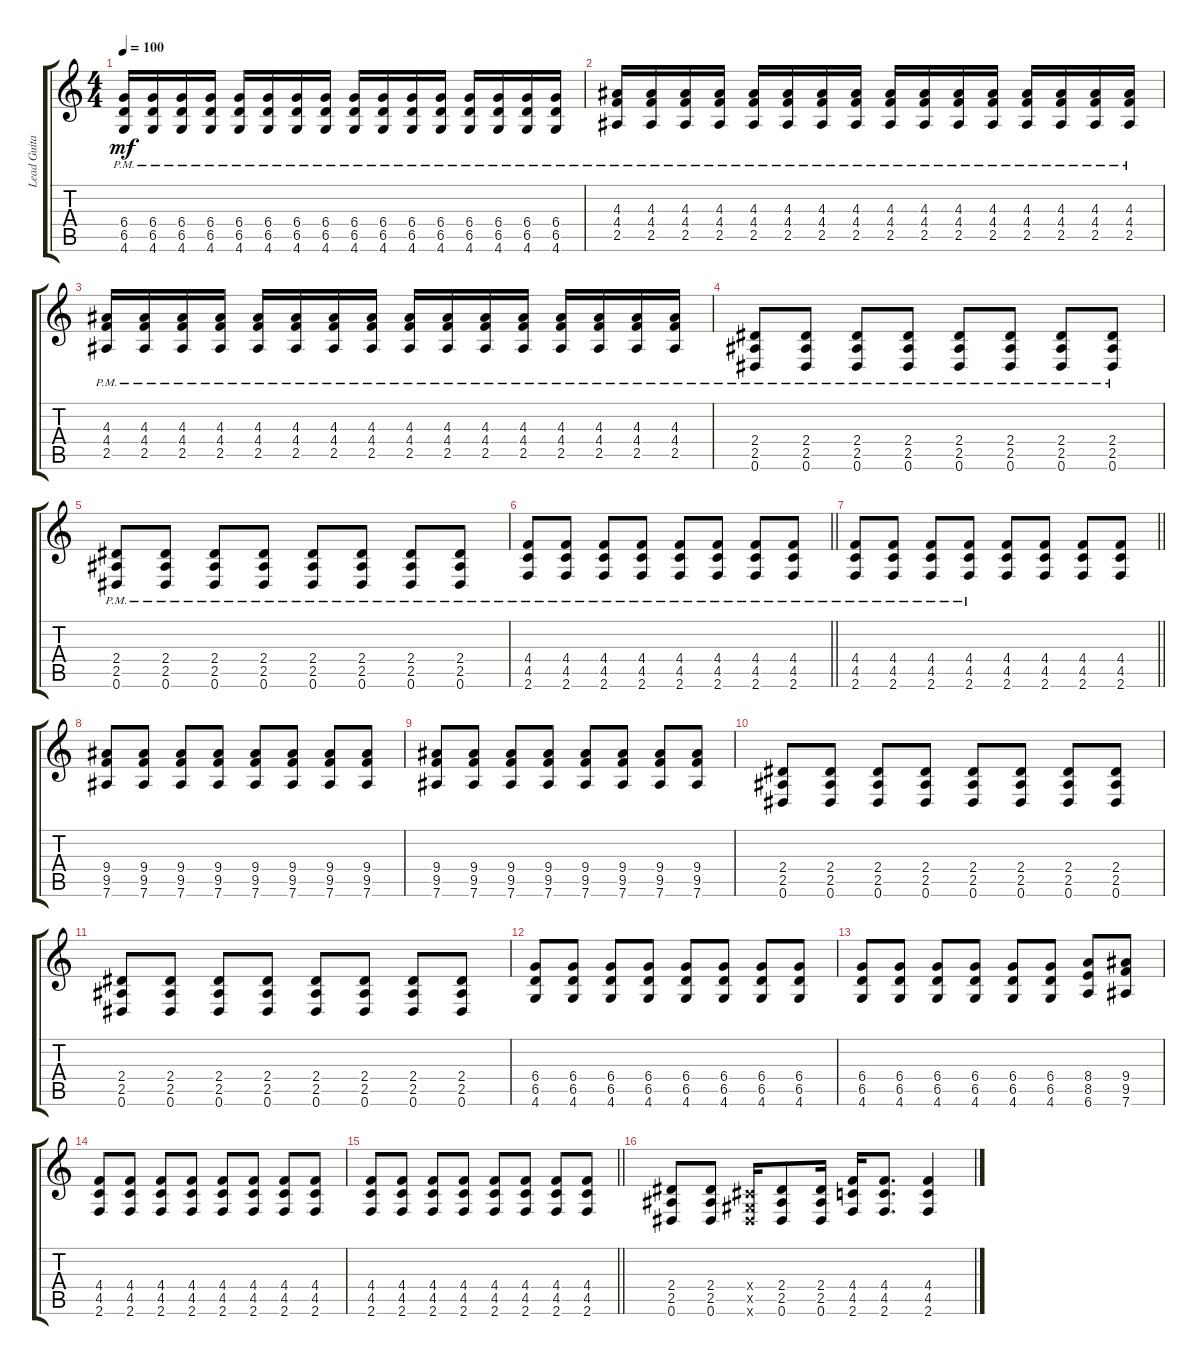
\track ("Lead Guitar" "Lead Guita") {instrument distortionguitar}
\staff {score tabs}
\tuning (Eb4 Bb3 Gb3 Db3 Ab2 Eb2) {hide}
\ts (4 4)
\tempo 100
\clef g2
\ks c
(6.4{pm} 6.5{pm} 4.6{pm}).16{dy mf} (6.4{pm} 6.5{pm} 4.6{pm}).16 (6.4{pm} 6.5{pm} 4.6{pm}).16 (6.4{pm} 6.5{pm} 4.6{pm}).16 (6.4{pm} 6.5{pm} 4.6{pm}).16 (6.4{pm} 6.5{pm} 4.6{pm}).16 (6.4{pm} 6.5{pm} 4.6{pm}).16 (6.4{pm} 6.5{pm} 4.6{pm}).16 (6.4{pm} 6.5{pm} 4.6{pm}).16 (6.4{pm} 6.5{pm} 4.6{pm}).16 (6.4{pm} 6.5{pm} 4.6{pm}).16 (6.4{pm} 6.5{pm} 4.6{pm}).16 (6.4{pm} 6.5{pm} 4.6{pm}).16 (6.4{pm} 6.5{pm} 4.6{pm}).16 (6.4{pm} 6.5{pm} 4.6{pm}).16 (6.4{pm} 6.5{pm} 4.6{pm}).16 |
(4.3{pm} 4.4{pm} 2.5{pm}).16 (4.3{pm} 4.4{pm} 2.5{pm}).16 (4.3{pm} 4.4{pm} 2.5{pm}).16 (4.3{pm} 4.4{pm} 2.5{pm}).16 (4.3{pm} 4.4{pm} 2.5{pm}).16 (4.3{pm} 4.4{pm} 2.5{pm}).16 (4.3{pm} 4.4{pm} 2.5{pm}).16 (4.3{pm} 4.4{pm} 2.5{pm}).16 (4.3{pm} 4.4{pm} 2.5{pm}).16 (4.3{pm} 4.4{pm} 2.5{pm}).16 (4.3{pm} 4.4{pm} 2.5{pm}).16 (4.3{pm} 4.4{pm} 2.5{pm}).16 (4.3{pm} 4.4{pm} 2.5{pm}).16 (4.3{pm} 4.4{pm} 2.5{pm}).16 (4.3{pm} 4.4{pm} 2.5{pm}).16 (4.3{pm} 4.4{pm} 2.5{pm}).16 |
(4.3{pm} 4.4{pm} 2.5{pm}).16 (4.3{pm} 4.4{pm} 2.5{pm}).16 (4.3{pm} 4.4{pm} 2.5{pm}).16 (4.3{pm} 4.4{pm} 2.5{pm}).16 (4.3{pm} 4.4{pm} 2.5{pm}).16 (4.3{pm} 4.4{pm} 2.5{pm}).16 (4.3{pm} 4.4{pm} 2.5{pm}).16 (4.3{pm} 4.4{pm} 2.5{pm}).16 (4.3{pm} 4.4{pm} 2.5{pm}).16 (4.3{pm} 4.4{pm} 2.5{pm}).16 (4.3{pm} 4.4{pm} 2.5{pm}).16 (4.3{pm} 4.4{pm} 2.5{pm}).16 (4.3{pm} 4.4{pm} 2.5{pm}).16 (4.3{pm} 4.4{pm} 2.5{pm}).16 (4.3{pm} 4.4{pm} 2.5{pm}).16 (4.3{pm} 4.4{pm} 2.5{pm}).16 |
(2.4{pm} 2.5{pm} 0.6{pm}).8 (2.4{pm} 2.5{pm} 0.6{pm}).8 (2.4{pm} 2.5{pm} 0.6{pm}).8 (2.4{pm} 2.5{pm} 0.6{pm}).8 (2.4{pm} 2.5{pm} 0.6{pm}).8 (2.4{pm} 2.5{pm} 0.6{pm}).8 (2.4{pm} 2.5{pm} 0.6{pm}).8 (2.4{pm} 2.5{pm} 0.6{pm}).8 |
(2.4{pm} 2.5{pm} 0.6{pm}).8 (2.4{pm} 2.5{pm} 0.6{pm}).8 (2.4{pm} 2.5{pm} 0.6{pm}).8 (2.4{pm} 2.5{pm} 0.6{pm}).8 (2.4{pm} 2.5{pm} 0.6{pm}).8 (2.4{pm} 2.5{pm} 0.6{pm}).8 (2.4{pm} 2.5{pm} 0.6{pm}).8 (2.4{pm} 2.5{pm} 0.6{pm}).8 |
\barLineRight lightlight
(4.4{pm} 4.5{pm} 2.6{pm}).8 (4.4{pm} 4.5{pm} 2.6{pm}).8 (4.4{pm} 4.5{pm} 2.6{pm}).8 (4.4{pm} 4.5{pm} 2.6{pm}).8 (4.4{pm} 4.5{pm} 2.6{pm}).8 (4.4{pm} 4.5{pm} 2.6{pm}).8 (4.4{pm} 4.5{pm} 2.6{pm}).8 (4.4{pm} 4.5{pm} 2.6{pm}).8 |
\barLineRight lightlight
(4.4{pm} 4.5{pm} 2.6{pm}).8 (4.4{pm} 4.5{pm} 2.6{pm}).8 (4.4{pm} 4.5{pm} 2.6{pm}).8 (4.4{pm} 4.5{pm} 2.6{pm}).8 (4.4 4.5 2.6).8 (4.4 4.5 2.6).8 (4.4 4.5 2.6).8 (4.4 4.5 2.6).8 |
(9.4 9.5 7.6).8 (9.4 9.5 7.6).8 (9.4 9.5 7.6).8 (9.4 9.5 7.6).8 (9.4 9.5 7.6).8 (9.4 9.5 7.6).8 (9.4 9.5 7.6).8 (9.4 9.5 7.6).8 |
(9.4 9.5 7.6).8 (9.4 9.5 7.6).8 (9.4 9.5 7.6).8 (9.4 9.5 7.6).8 (9.4 9.5 7.6).8 (9.4 9.5 7.6).8 (9.4 9.5 7.6).8 (9.4 9.5 7.6).8 |
(2.4 2.5 0.6).8 (2.4 2.5 0.6).8 (2.4 2.5 0.6).8 (2.4 2.5 0.6).8 (2.4 2.5 0.6).8 (2.4 2.5 0.6).8 (2.4 2.5 0.6).8 (2.4 2.5 0.6).8 |
(2.4 2.5 0.6).8 (2.4 2.5 0.6).8 (2.4 2.5 0.6).8 (2.4 2.5 0.6).8 (2.4 2.5 0.6).8 (2.4 2.5 0.6).8 (2.4 2.5 0.6).8 (2.4 2.5 0.6).8 |
(6.4 6.5 4.6).8 (6.4 6.5 4.6).8 (6.4 6.5 4.6).8 (6.4 6.5 4.6).8 (6.4 6.5 4.6).8 (6.4 6.5 4.6).8 (6.4 6.5 4.6).8 (6.4 6.5 4.6).8 |
(6.4 6.5 4.6).8 (6.4 6.5 4.6).8 (6.4 6.5 4.6).8 (6.4 6.5 4.6).8 (6.4 6.5 4.6).8 (6.4 6.5 4.6).8 (8.4 8.5 6.6).8 (9.4 9.5 7.6).8 |
(4.4 4.5 2.6).8 (4.4 4.5 2.6).8 (4.4 4.5 2.6).8 (4.4 4.5 2.6).8 (4.4 4.5 2.6).8 (4.4 4.5 2.6).8 (4.4 4.5 2.6).8 (4.4 4.5 2.6).8 |
\barLineRight lightlight
(4.4 4.5 2.6).8 (4.4 4.5 2.6).8 (4.4 4.5 2.6).8 (4.4 4.5 2.6).8 (4.4 4.5 2.6).8 (4.4 4.5 2.6).8 (4.4 4.5 2.6).8 (4.4 4.5 2.6).8 |
(2.4 2.5 0.6).8 (2.4 2.5 0.6).8 (0.4{x} 0.5{x} 0.6{x}).16 (2.4 2.5 0.6).8 (2.4 2.5 0.6).16 (4.4 4.5 2.6).16 (4.4 4.5 2.6).8{d} (4.4 4.5 2.6).4
